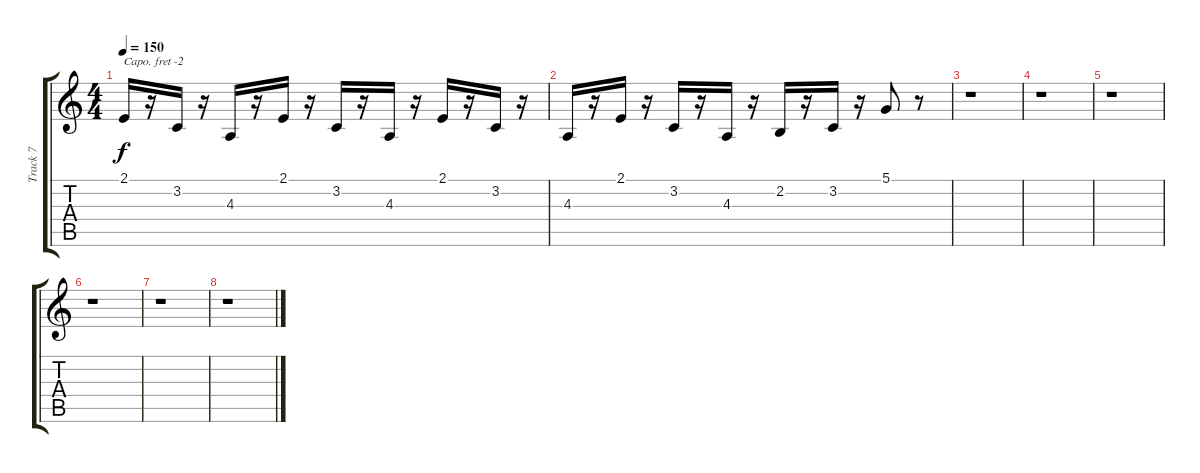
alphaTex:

\track ("Track 7" "Track 7") {instrument violin}
\staff {score tabs}
\capo -2
\tuning (E4 B3 G3 D3 A2 E2) {hide}
\ts (4 4)
\tempo 150
\clef g2
\ks c
2.1.16{dy f} r.16 3.2.16 r.16 4.3.16 r.16 2.1.16 r.16 3.2.16 r.16 4.3.16 r.16 2.1.16 r.16 3.2.16 r.16 |
4.3.16 r.16 2.1.16 r.16 3.2.16 r.16 4.3.16 r.16 2.2.16 r.16 3.2.16 r.16 5.1.8 r.8 |
r.1 |
r.1 |
r.1 |
r.1 |
r.1 |
r.1
